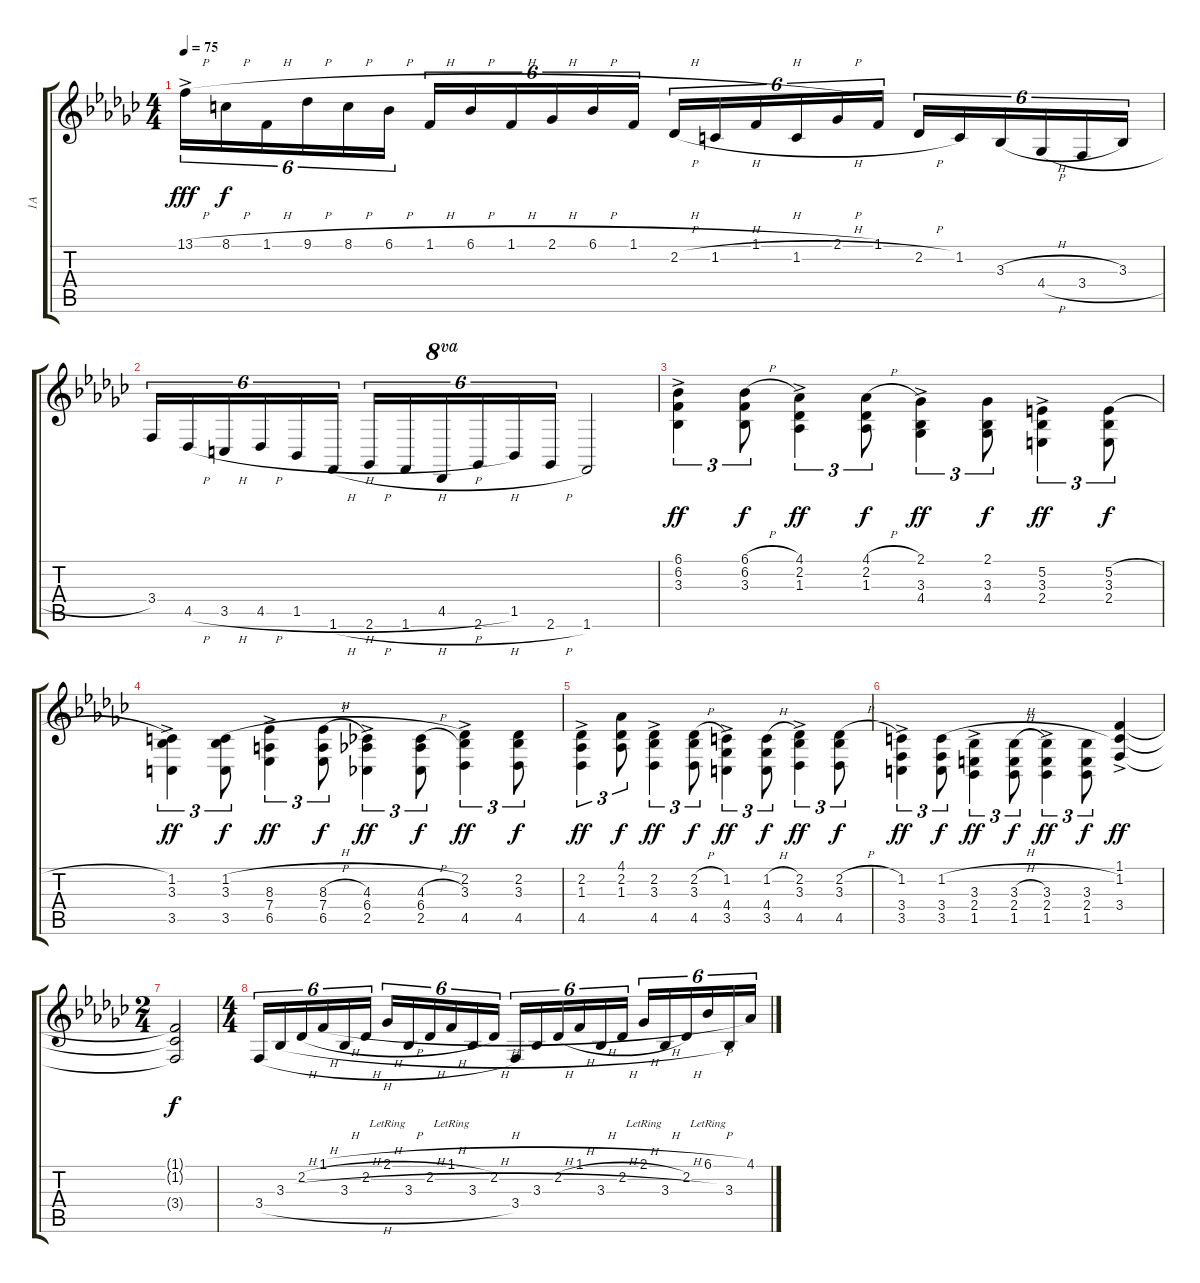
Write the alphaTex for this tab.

\track ("1A" "1A") {instrument acousticgrandpiano}
\staff {score tabs}
\tuning (E4 B3 G3 D3 A2 E2) {hide}
\ts (4 4)
\tempo 75
\clef g2
\ks gb
13.1{h ac}.16{tu (6 4) dy fff volume 10} 8.1{h}.16{tu (6 4) dy f} 1.1{h}.16{tu (6 4)} 9.1{h}.16{tu (6 4)} 8.1{h}.16{tu (6 4)} 6.1{h}.16{tu (6 4)} 1.1{h}.16{tu (6 4)} 6.1{h}.16{tu (6 4)} 1.1{h}.16{tu (6 4)} 2.1{h}.16{tu (6 4)} 6.1{h}.16{tu (6 4)} 1.1{h}.16{tu (6 4)} 2.2{h}.16{tu (6 4)} 1.2{h}.16{tu (6 4)} 1.1{h}.16{tu (6 4)} 1.2{h}.16{tu (6 4)} 2.1{h}.16{tu (6 4)} 1.1.16{tu (6 4)} 2.2{h}.16{tu (6 4) beam Up} 1.2.16{tu (6 4) beam Up} 3.3{h}.16{tu (6 4) beam Up} 4.4{h}.16{tu (6 4) beam Up} 3.4{h}.16{tu (6 4) beam Up} 3.3.16{tu (6 4) beam Up} |
3.4.16{tu (6 4)} 4.5{h}.16{tu (6 4)} 3.5{h}.16{tu (6 4)} 4.5{h}.16{tu (6 4)} 1.5{h}.16{tu (6 4)} 1.6{h}.16{tu (6 4)} 2.6{h}.16{tu (6 4)} 1.6{h}.16{tu (6 4)} 4.5{h}.16{tu (6 4) ot 8va} 2.6{h}.16{tu (6 4)} 1.5.16{tu (6 4)} 2.6{h}.16{tu (6 4)} 1.6.2 |
(6.1{ac} 6.2 3.3).4{tu (3 2) dy ff beam Down} (6.1{h} 6.2 3.3).8{tu (3 2) dy f beam Down} (4.1{ac} 2.2 1.3).4{tu (3 2) dy ff beam Down} (4.1{h} 2.2 1.3).8{tu (3 2) dy f beam Down} (2.1{ac} 3.3 4.4).4{tu (3 2) dy ff beam Down} (2.1 3.3 4.4).8{tu (3 2) dy f beam Down} (5.2{ac} 3.3 2.4).4{tu (3 2) dy ff beam Down} (5.2{h} 3.3 2.4).8{tu (3 2) dy f beam Down} |
(1.2{ac} 3.3 3.5).4{tu (3 2) dy ff beam Down} (1.2{h} 3.3 3.5).8{tu (3 2) dy f beam Down} (8.3{ac} 7.4 6.5).4{tu (3 2) dy ff beam Down} (8.3{h} 7.4 6.5).8{tu (3 2) dy f beam Down} (4.3{ac} 6.4 2.5).4{tu (3 2) dy ff beam Down} (4.3{h} 6.4 2.5).8{tu (3 2) dy f beam Down} (2.2{ac} 3.3 4.5).4{tu (3 2) dy ff beam Down} (2.2 3.3 4.5).8{tu (3 2) dy f beam Down} |
(2.2{ac} 1.3 4.5).4{tu (3 2) dy ff beam Down} (4.1 2.2 1.3).8{tu (3 2) dy f beam Down} (2.2{ac} 3.3 4.5).4{tu (3 2) dy ff beam Down} (2.2{h} 3.3 4.5).8{tu (3 2) dy f beam Down} (1.2{ac} 4.4 3.5).4{tu (3 2) dy ff beam Down} (1.2{h} 4.4 3.5).8{tu (3 2) dy f beam Down} (2.2{ac} 3.3 4.5).4{tu (3 2) dy ff beam Down} (2.2{h} 3.3 4.5).8{tu (3 2) dy f beam Down} |
(1.2{ac} 3.4 3.5).4{tu (3 2) dy ff beam Down} (1.2{h} 3.4 3.5).8{tu (3 2) dy f beam Down} (3.3{ac} 2.4 1.5).4{tu (3 2) dy ff beam Down} (3.3{h} 2.4 1.5).8{tu (3 2) dy f beam Down} (3.3{ac} 2.4 1.5).4{tu (3 2) dy ff beam Down} (3.3 2.4 1.5).8{tu (3 2) dy f beam Down} (1.1{ac} 1.2 3.4).4{dy ff} |
\ts (2 4)
(1.1{t} 1.2{t} 3.4{t}).2{dy f} |
\ts (4 4)
3.4{h}.16{tu (6 4) volume 8} 3.3{h}.16{tu (6 4)} 2.2{h}.16{tu (6 4)} 1.1{h}.16{tu (6 4)} 3.3{h}.16{tu (6 4)} 2.2{h}.16{tu (6 4)} 2.1{h lr}.16{tu (6 4)} 3.3{h}.16{tu (6 4)} 2.2{h}.16{tu (6 4)} 1.1{h lr}.16{tu (6 4)} 3.3{h}.16{tu (6 4)} 2.2.16{tu (6 4)} 3.4{h}.16{tu (6 4)} 3.3{h}.16{tu (6 4)} 2.2{h}.16{tu (6 4)} 1.1{h}.16{tu (6 4)} 3.3{h}.16{tu (6 4)} 2.2{h}.16{tu (6 4)} 2.1{h lr}.16{tu (6 4)} 3.3{h}.16{tu (6 4)} 2.2.16{tu (6 4)} 6.1{h lr}.16{tu (6 4)} 3.3.16{tu (6 4)} 4.1.16{tu (6 4)}
